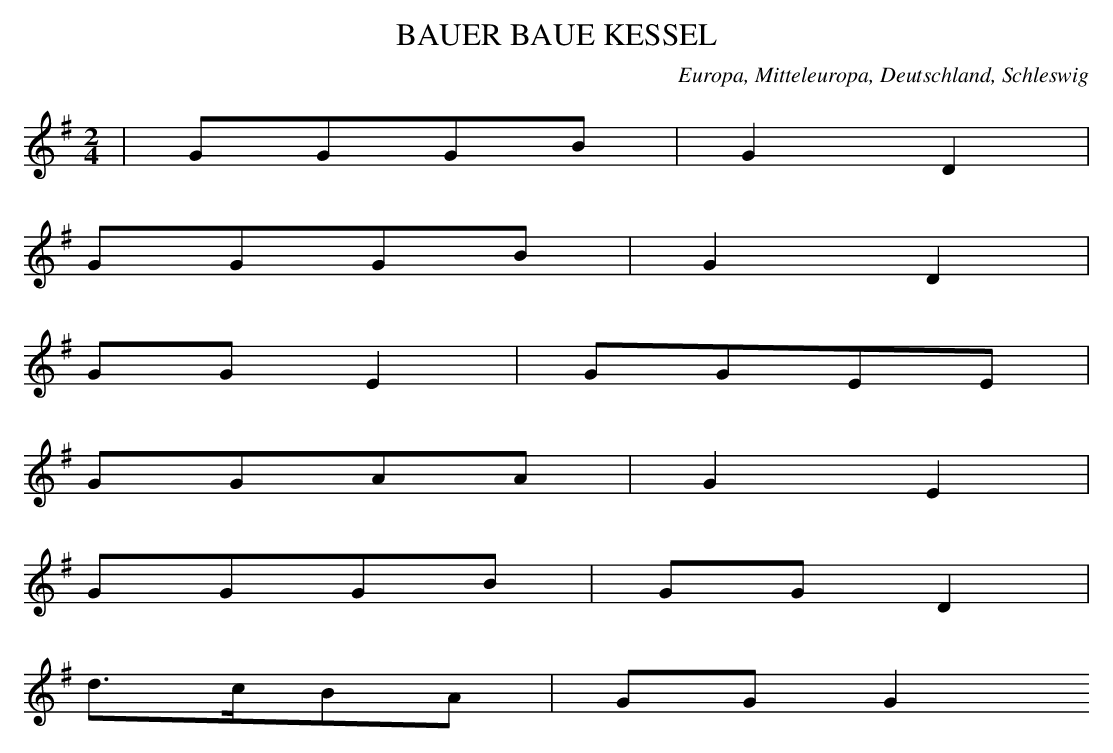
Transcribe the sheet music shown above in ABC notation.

X:1
T: BAUER BAUE KESSEL
O: Europa, Mitteleuropa, Deutschland, Schleswig
M: 2/4
L: 1/16
K: G
 | G2G2G2B2 | G4D4 |
G2G2G2B2 | G4D4 |
G2G2E4 | G2G2E2E2 |
G2G2A2A2 | G4E4 |
G2G2G2B2 | G2G2D4 |
d3cB2A2 | G2G2G4
